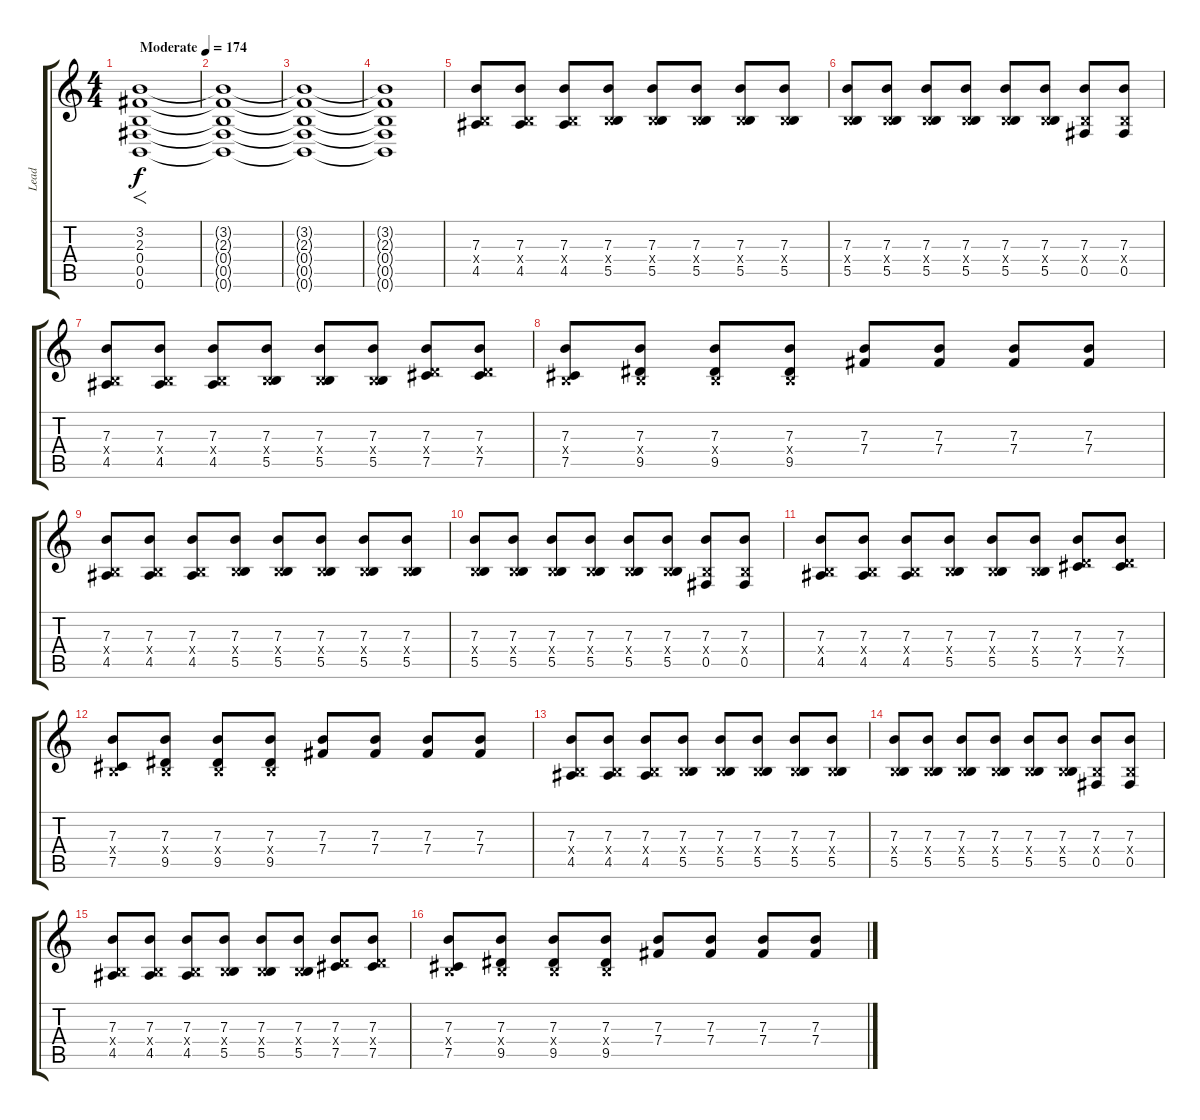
\track ("Lead" "Lead") {instrument distortionguitar}
\staff {score tabs}
\tuning (Db4 Ab3 E3 B2 Gb2 B1) {hide}
\ts (4 4)
\tempo (174 "Moderate")
\clef g2
\ks c
(3.2 2.3 0.4 0.5 0.6).1{f dy f instrument distortionguitar} |
(3.2{t} 2.3{t} 0.4{t} 0.5{t} 0.6{t}).1 |
(3.2{t} 2.3{t} 0.4{t} 0.5{t} 0.6{t}).1 |
(3.2{t} 2.3{t} 0.4{t} 0.5{t} 0.6{t}).1 |
(7.3 0.4{x} 4.5).8 (7.3 0.4{x} 4.5).8 (7.3 0.4{x} 4.5).8 (7.3 0.4{x} 5.5).8 (7.3 0.4{x} 5.5).8 (7.3 0.4{x} 5.5).8 (7.3 0.4{x} 5.5).8 (7.3 0.4{x} 5.5).8 |
(7.3 0.4{x} 5.5).8 (7.3 0.4{x} 5.5).8 (7.3 0.4{x} 5.5).8 (7.3 0.4{x} 5.5).8 (7.3 0.4{x} 5.5).8 (7.3 0.4{x} 5.5).8 (7.3 0.4{x} 0.5).8 (7.3 0.4{x} 0.5).8 |
(7.3 0.4{x} 4.5).8 (7.3 0.4{x} 4.5).8 (7.3 0.4{x} 4.5).8 (7.3 0.4{x} 5.5).8 (7.3 0.4{x} 5.5).8 (7.3 0.4{x} 5.5).8 (7.3 3.4{x} 7.5).8 (7.3 3.4{x} 7.5).8 |
(7.3 0.4{x} 7.5).8 (7.3 0.4{x} 9.5).8 (7.3 0.4{x} 9.5).8 (7.3 0.4{x} 9.5).8 (7.3 7.4).8 (7.3 7.4).8 (7.3 7.4).8 (7.3 7.4).8 |
(7.3 0.4{x} 4.5).8 (7.3 0.4{x} 4.5).8 (7.3 0.4{x} 4.5).8 (7.3 0.4{x} 5.5).8 (7.3 0.4{x} 5.5).8 (7.3 0.4{x} 5.5).8 (7.3 0.4{x} 5.5).8 (7.3 0.4{x} 5.5).8 |
(7.3 0.4{x} 5.5).8 (7.3 0.4{x} 5.5).8 (7.3 0.4{x} 5.5).8 (7.3 0.4{x} 5.5).8 (7.3 0.4{x} 5.5).8 (7.3 0.4{x} 5.5).8 (7.3 0.4{x} 0.5).8 (7.3 0.4{x} 0.5).8 |
(7.3 0.4{x} 4.5).8 (7.3 0.4{x} 4.5).8 (7.3 0.4{x} 4.5).8 (7.3 0.4{x} 5.5).8 (7.3 0.4{x} 5.5).8 (7.3 0.4{x} 5.5).8 (7.3 3.4{x} 7.5).8 (7.3 3.4{x} 7.5).8 |
(7.3 0.4{x} 7.5).8 (7.3 0.4{x} 9.5).8 (7.3 0.4{x} 9.5).8 (7.3 0.4{x} 9.5).8 (7.3 7.4).8 (7.3 7.4).8 (7.3 7.4).8 (7.3 7.4).8 |
(7.3 0.4{x} 4.5).8 (7.3 0.4{x} 4.5).8 (7.3 0.4{x} 4.5).8 (7.3 0.4{x} 5.5).8 (7.3 0.4{x} 5.5).8 (7.3 0.4{x} 5.5).8 (7.3 0.4{x} 5.5).8 (7.3 0.4{x} 5.5).8 |
(7.3 0.4{x} 5.5).8 (7.3 0.4{x} 5.5).8 (7.3 0.4{x} 5.5).8 (7.3 0.4{x} 5.5).8 (7.3 0.4{x} 5.5).8 (7.3 0.4{x} 5.5).8 (7.3 0.4{x} 0.5).8 (7.3 0.4{x} 0.5).8 |
(7.3 0.4{x} 4.5).8 (7.3 0.4{x} 4.5).8 (7.3 0.4{x} 4.5).8 (7.3 0.4{x} 5.5).8 (7.3 0.4{x} 5.5).8 (7.3 0.4{x} 5.5).8 (7.3 3.4{x} 7.5).8 (7.3 3.4{x} 7.5).8 |
(7.3 0.4{x} 7.5).8 (7.3 0.4{x} 9.5).8 (7.3 0.4{x} 9.5).8 (7.3 0.4{x} 9.5).8 (7.3 7.4).8 (7.3 7.4).8 (7.3 7.4).8 (7.3 7.4).8
